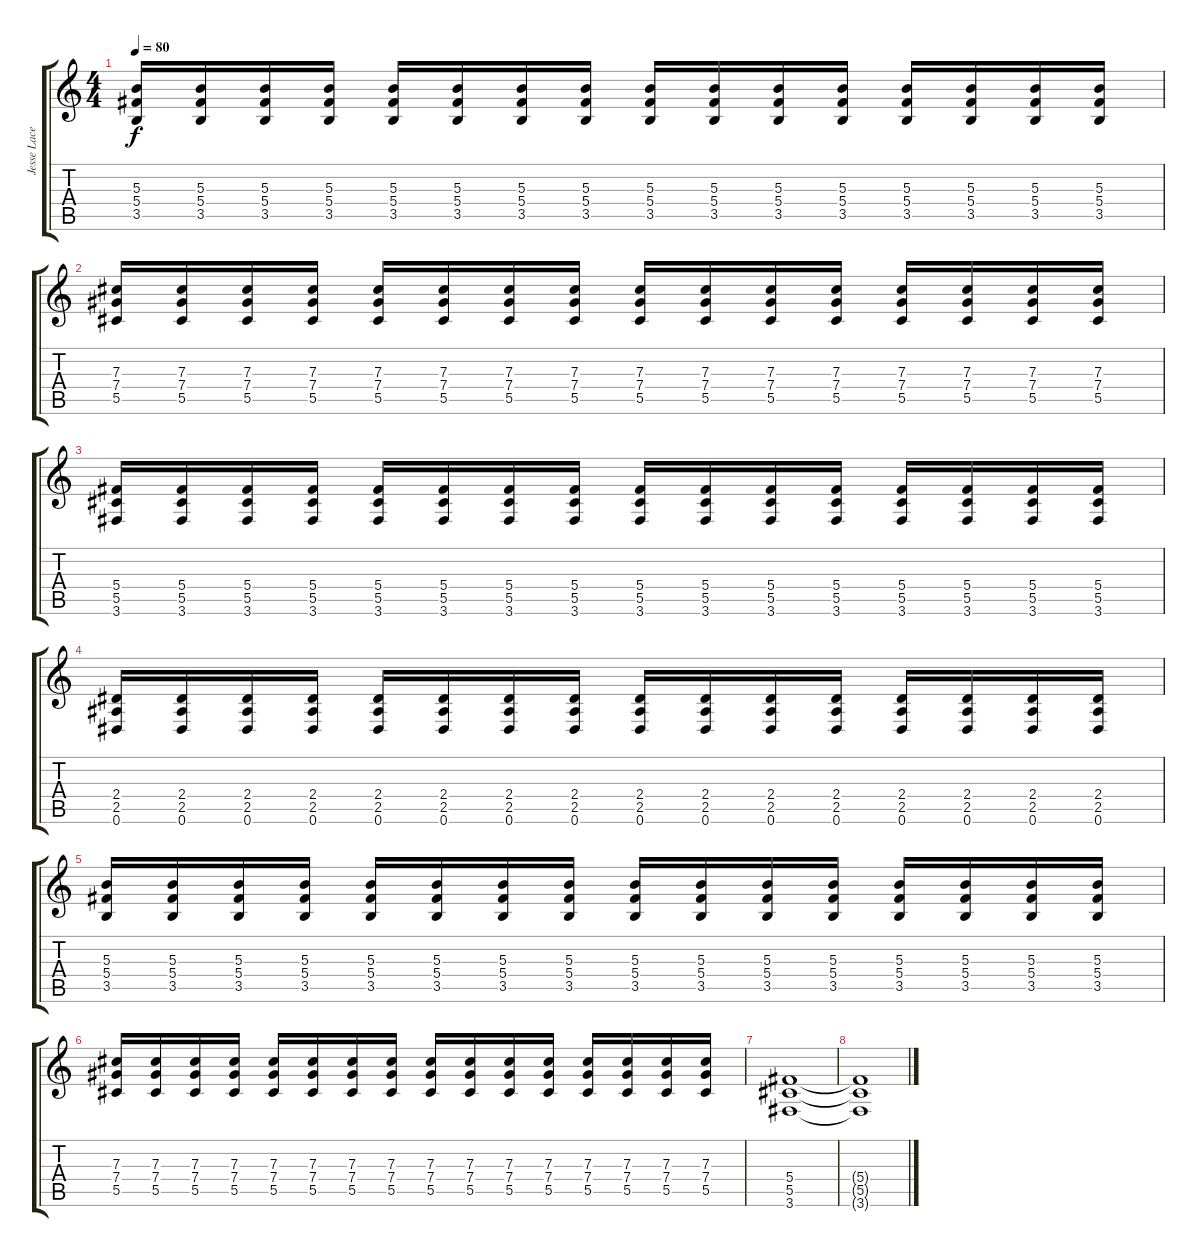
\track ("Jesse Lacey" "Jesse Lace") {instrument overdrivenguitar}
\staff {score tabs}
\tuning (Eb4 Bb3 Gb3 Db3 Ab2 Eb2) {hide}
\ts (4 4)
\tempo 80
\clef g2
\ks c
(5.3 5.4 3.5).16{dy f} (5.3 5.4 3.5).16 (5.3 5.4 3.5).16 (5.3 5.4 3.5).16 (5.3 5.4 3.5).16 (5.3 5.4 3.5).16 (5.3 5.4 3.5).16 (5.3 5.4 3.5).16 (5.3 5.4 3.5).16 (5.3 5.4 3.5).16 (5.3 5.4 3.5).16 (5.3 5.4 3.5).16 (5.3 5.4 3.5).16 (5.3 5.4 3.5).16 (5.3 5.4 3.5).16 (5.3 5.4 3.5).16 |
(7.3 7.4 5.5).16 (7.3 7.4 5.5).16 (7.3 7.4 5.5).16 (7.3 7.4 5.5).16 (7.3 7.4 5.5).16 (7.3 7.4 5.5).16 (7.3 7.4 5.5).16 (7.3 7.4 5.5).16 (7.3 7.4 5.5).16 (7.3 7.4 5.5).16 (7.3 7.4 5.5).16 (7.3 7.4 5.5).16 (7.3 7.4 5.5).16 (7.3 7.4 5.5).16 (7.3 7.4 5.5).16 (7.3 7.4 5.5).16 |
(5.4 5.5 3.6).16 (5.4 5.5 3.6).16 (5.4 5.5 3.6).16 (5.4 5.5 3.6).16 (5.4 5.5 3.6).16 (5.4 5.5 3.6).16 (5.4 5.5 3.6).16 (5.4 5.5 3.6).16 (5.4 5.5 3.6).16 (5.4 5.5 3.6).16 (5.4 5.5 3.6).16 (5.4 5.5 3.6).16 (5.4 5.5 3.6).16 (5.4 5.5 3.6).16 (5.4 5.5 3.6).16 (5.4 5.5 3.6).16 |
(2.4 2.5 0.6).16 (2.4 2.5 0.6).16 (2.4 2.5 0.6).16 (2.4 2.5 0.6).16 (2.4 2.5 0.6).16 (2.4 2.5 0.6).16 (2.4 2.5 0.6).16 (2.4 2.5 0.6).16 (2.4 2.5 0.6).16 (2.4 2.5 0.6).16 (2.4 2.5 0.6).16 (2.4 2.5 0.6).16 (2.4 2.5 0.6).16 (2.4 2.5 0.6).16 (2.4 2.5 0.6).16 (2.4 2.5 0.6).16 |
(5.3 5.4 3.5).16 (5.3 5.4 3.5).16 (5.3 5.4 3.5).16 (5.3 5.4 3.5).16 (5.3 5.4 3.5).16 (5.3 5.4 3.5).16 (5.3 5.4 3.5).16 (5.3 5.4 3.5).16 (5.3 5.4 3.5).16 (5.3 5.4 3.5).16 (5.3 5.4 3.5).16 (5.3 5.4 3.5).16 (5.3 5.4 3.5).16 (5.3 5.4 3.5).16 (5.3 5.4 3.5).16 (5.3 5.4 3.5).16 |
(7.3 7.4 5.5).16 (7.3 7.4 5.5).16 (7.3 7.4 5.5).16 (7.3 7.4 5.5).16 (7.3 7.4 5.5).16 (7.3 7.4 5.5).16 (7.3 7.4 5.5).16 (7.3 7.4 5.5).16 (7.3 7.4 5.5).16 (7.3 7.4 5.5).16 (7.3 7.4 5.5).16 (7.3 7.4 5.5).16 (7.3 7.4 5.5).16 (7.3 7.4 5.5).16 (7.3 7.4 5.5).16 (7.3 7.4 5.5).16 |
(5.4 5.5 3.6).1 |
(5.4{t} 5.5{t} 3.6{t}).1
